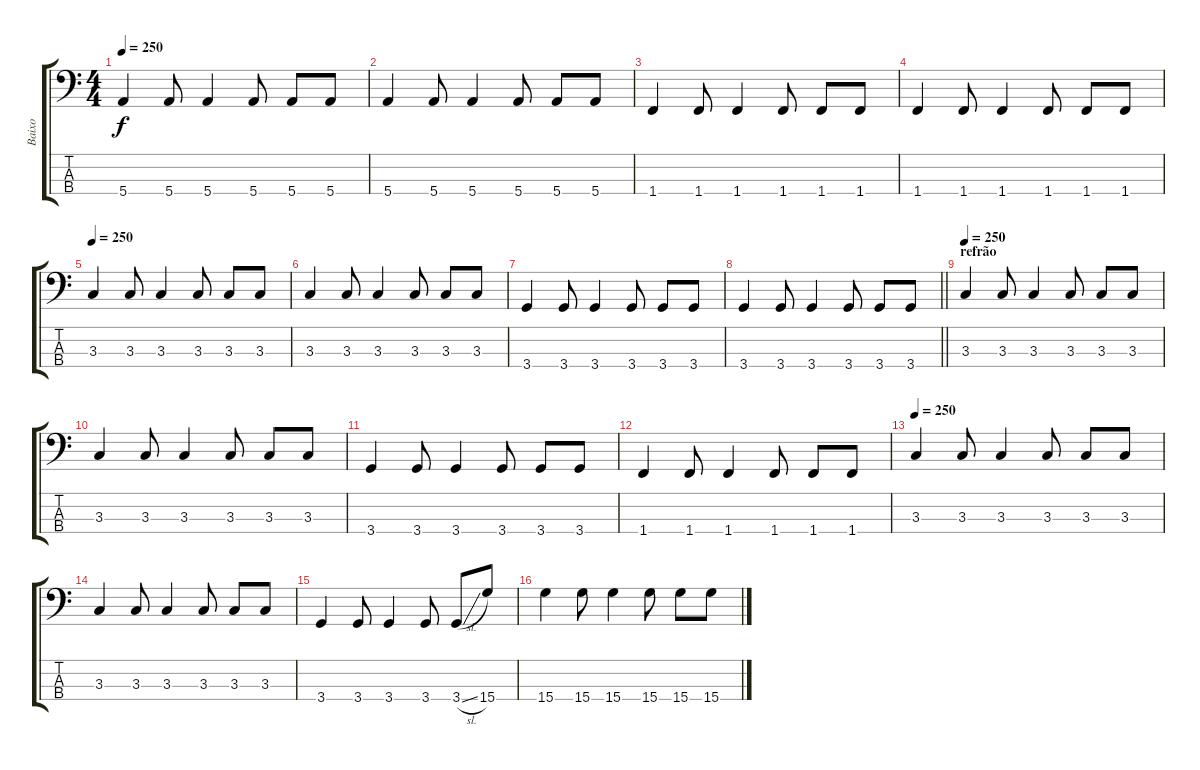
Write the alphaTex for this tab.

\track ("Baixo" "Baixo") {instrument electricbasspick}
\staff {score tabs}
\tuning (G2 D2 A1 E1) {hide}
\ts (4 4)
\tempo 250
\clef f4
\ks c
5.4.4{dy f} 5.4.8 5.4.4 5.4.8 5.4.8 5.4.8 |
5.4.4 5.4.8 5.4.4 5.4.8 5.4.8 5.4.8 |
1.4.4 1.4.8 1.4.4 1.4.8 1.4.8 1.4.8 |
1.4.4 1.4.8 1.4.4 1.4.8 1.4.8 1.4.8 |
\tempo 250
3.3.4 3.3.8 3.3.4 3.3.8 3.3.8 3.3.8 |
3.3.4 3.3.8 3.3.4 3.3.8 3.3.8 3.3.8 |
3.4.4 3.4.8 3.4.4 3.4.8 3.4.8 3.4.8 |
\barLineRight lightlight
3.4.4 3.4.8 3.4.4 3.4.8 3.4.8 3.4.8 |
\section ("" "refrão")
\tempo 250
3.3.4 3.3.8 3.3.4 3.3.8 3.3.8 3.3.8 |
3.3.4 3.3.8 3.3.4 3.3.8 3.3.8 3.3.8 |
3.4.4 3.4.8 3.4.4 3.4.8 3.4.8 3.4.8 |
1.4.4 1.4.8 1.4.4 1.4.8 1.4.8 1.4.8 |
\tempo 250
3.3.4 3.3.8 3.3.4 3.3.8 3.3.8 3.3.8 |
3.3.4 3.3.8 3.3.4 3.3.8 3.3.8 3.3.8 |
3.4.4 3.4.8 3.4.4 3.4.8 3.4{sl}.8 15.4.8 |
15.4.4 15.4.8 15.4.4 15.4.8 15.4.8 15.4.8
